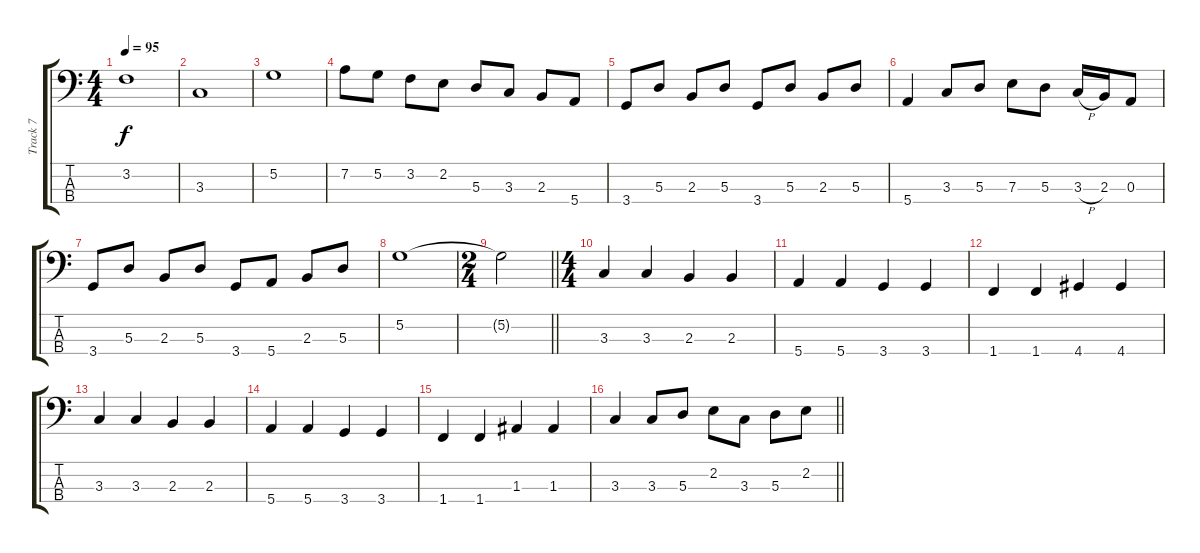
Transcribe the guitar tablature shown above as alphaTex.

\track ("Track 7" "Track 7") {instrument electricbassfinger}
\staff {score tabs}
\tuning (G2 D2 A1 E1) {hide}
\ts (4 4)
\tempo 95
\clef f4
\ks c
3.2.1{dy f} |
3.3.1 |
5.2.1 |
7.2.8 5.2.8 3.2.8 2.2.8 5.3.8 3.3.8 2.3.8 5.4.8 |
3.4.8 5.3.8 2.3.8 5.3.8 3.4.8 5.3.8 2.3.8 5.3.8 |
5.4.4 3.3.8 5.3.8 7.3.8 5.3.8 3.3{h}.16 2.3.16 0.3.8 |
3.4.8 5.3.8 2.3.8 5.3.8 3.4.8 5.4.8 2.3.8 5.3.8 |
5.2.1 |
\ts (2 4)
\barLineRight lightlight
5.2{t}.2 |
\ts (4 4)
3.3.4 3.3.4 2.3.4 2.3.4 |
5.4.4 5.4.4 3.4.4 3.4.4 |
1.4.4 1.4.4 4.4.4 4.4.4 |
3.3.4 3.3.4 2.3.4 2.3.4 |
5.4.4 5.4.4 3.4.4 3.4.4 |
1.4.4 1.4.4 1.3.4 1.3.4 |
\barLineRight lightlight
3.3.4 3.3.8 5.3.8 2.2.8 3.3.8 5.3.8 2.2.8
